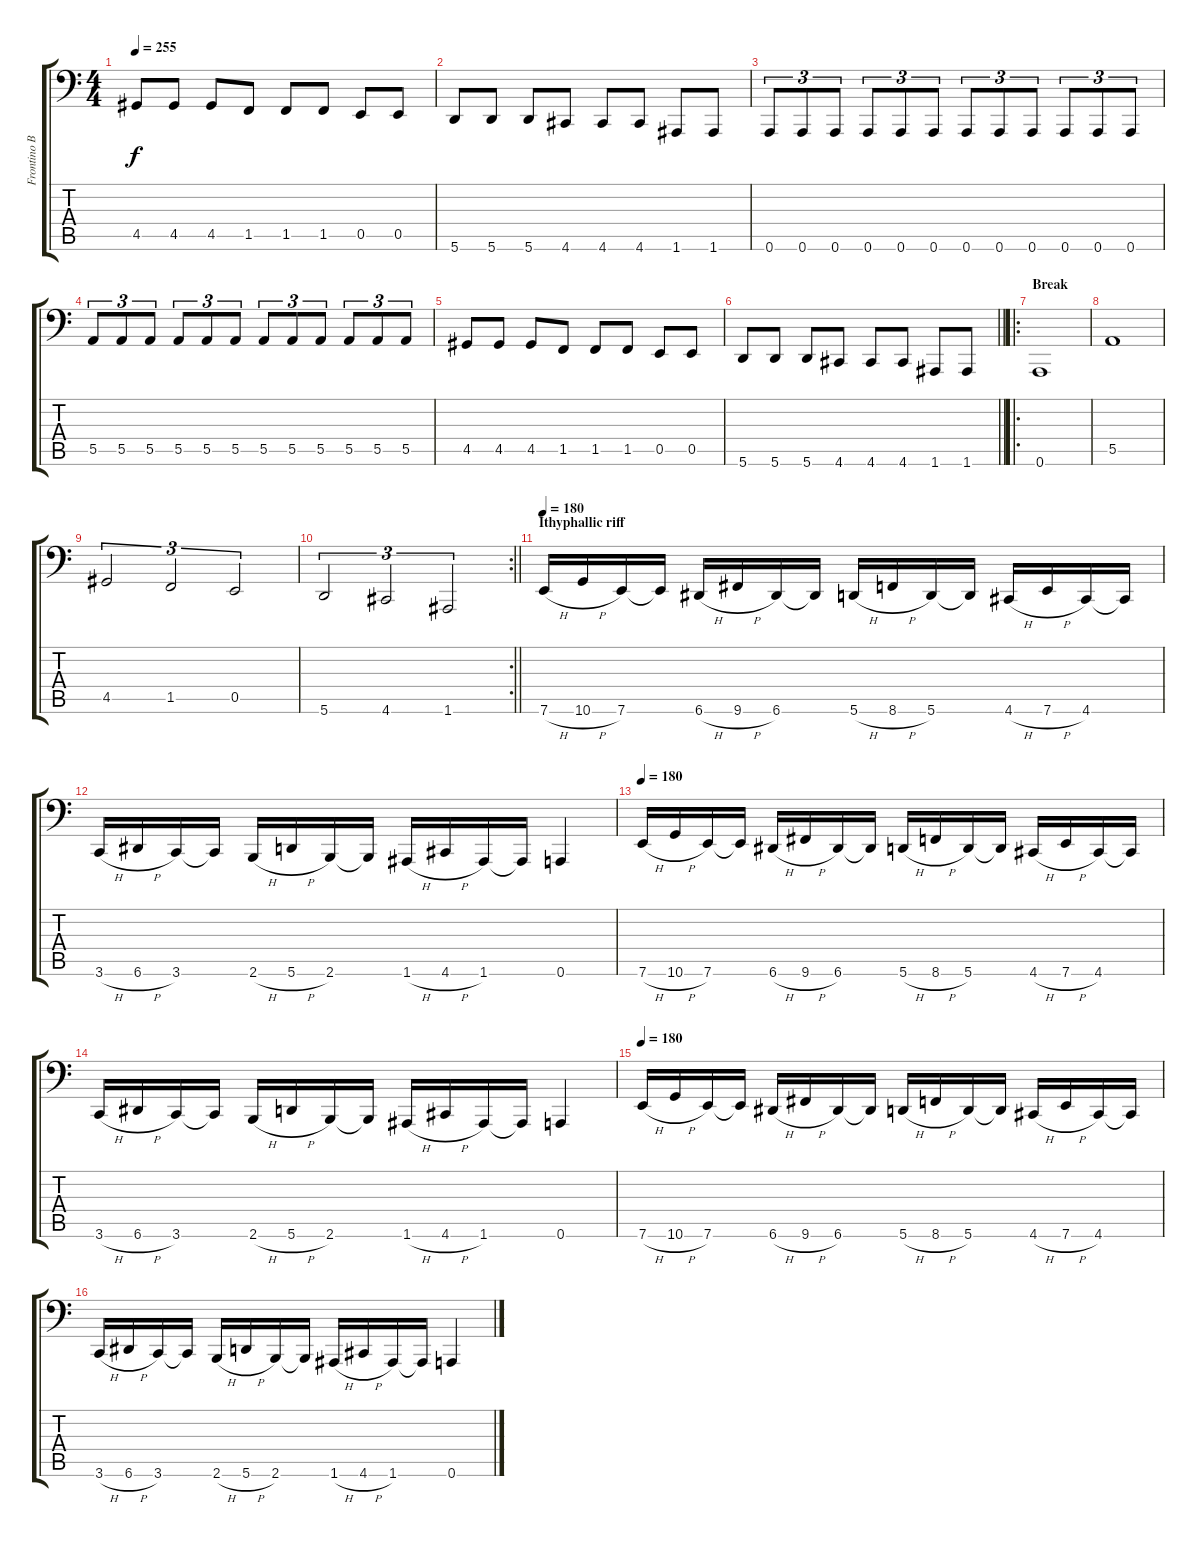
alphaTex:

\track ("Frontino Bass" "Frontino B") {instrument electricbasspick}
\staff {score tabs}
\tuning (B2 Gb2 D2 A1 E1 A0) {hide}
\ts (4 4)
\tempo 255
\clef f4
\ks c
4.5.8{dy f} 4.5.8 4.5.8 1.5.8 1.5.8 1.5.8 0.5.8 0.5.8 |
5.6.8 5.6.8 5.6.8 4.6.8 4.6.8 4.6.8 1.6.8 1.6.8 |
0.6.8{tu (3 2)} 0.6.8{tu (3 2)} 0.6.8{tu (3 2)} 0.6.8{tu (3 2)} 0.6.8{tu (3 2)} 0.6.8{tu (3 2)} 0.6.8{tu (3 2)} 0.6.8{tu (3 2)} 0.6.8{tu (3 2)} 0.6.8{tu (3 2)} 0.6.8{tu (3 2)} 0.6.8{tu (3 2)} |
5.5.8{tu (3 2)} 5.5.8{tu (3 2)} 5.5.8{tu (3 2)} 5.5.8{tu (3 2)} 5.5.8{tu (3 2)} 5.5.8{tu (3 2)} 5.5.8{tu (3 2)} 5.5.8{tu (3 2)} 5.5.8{tu (3 2)} 5.5.8{tu (3 2)} 5.5.8{tu (3 2)} 5.5.8{tu (3 2)} |
4.5.8 4.5.8 4.5.8 1.5.8 1.5.8 1.5.8 0.5.8 0.5.8 |
\barLineRight lightlight
5.6.8 5.6.8 5.6.8 4.6.8 4.6.8 4.6.8 1.6.8 1.6.8 |
\ro
\section ("" "Break")
0.6.1 |
5.5.1 |
4.5.2{tu (3 2)} 1.5.2{tu (3 2)} 0.5.2{tu (3 2)} |
\rc 2
\barLineRight lightlight
5.6.2{tu (3 2)} 4.6.2{tu (3 2)} 1.6.2{tu (3 2)} |
\section ("" "Ithyphallic riff")
\tempo 190
\tempo 170
\tempo 180
7.6{h}.16 10.6{h}.16 7.6.16 7.6{t}.16 6.6{h}.16 9.6{h}.16 6.6.16 6.6{t}.16 5.6{h}.16 8.6{h}.16 5.6.16 5.6{t}.16 4.6{h}.16 7.6{h}.16 4.6.16 4.6{t}.16 |
3.6{h}.16 6.6{h}.16 3.6.16 3.6{t}.16 2.6{h}.16 5.6{h}.16 2.6.16 2.6{t}.16 1.6{h}.16 4.6{h}.16 1.6.16 1.6{t}.16 0.6.4 |
\tempo 190
\tempo 170
\tempo 180
7.6{h}.16 10.6{h}.16 7.6.16 7.6{t}.16 6.6{h}.16 9.6{h}.16 6.6.16 6.6{t}.16 5.6{h}.16 8.6{h}.16 5.6.16 5.6{t}.16 4.6{h}.16 7.6{h}.16 4.6.16 4.6{t}.16 |
3.6{h}.16 6.6{h}.16 3.6.16 3.6{t}.16 2.6{h}.16 5.6{h}.16 2.6.16 2.6{t}.16 1.6{h}.16 4.6{h}.16 1.6.16 1.6{t}.16 0.6.4 |
\tempo 190
\tempo 170
\tempo 180
7.6{h}.16 10.6{h}.16 7.6.16 7.6{t}.16 6.6{h}.16 9.6{h}.16 6.6.16 6.6{t}.16 5.6{h}.16 8.6{h}.16 5.6.16 5.6{t}.16 4.6{h}.16 7.6{h}.16 4.6.16 4.6{t}.16 |
3.6{h}.16 6.6{h}.16 3.6.16 3.6{t}.16 2.6{h}.16 5.6{h}.16 2.6.16 2.6{t}.16 1.6{h}.16 4.6{h}.16 1.6.16 1.6{t}.16 0.6.4
